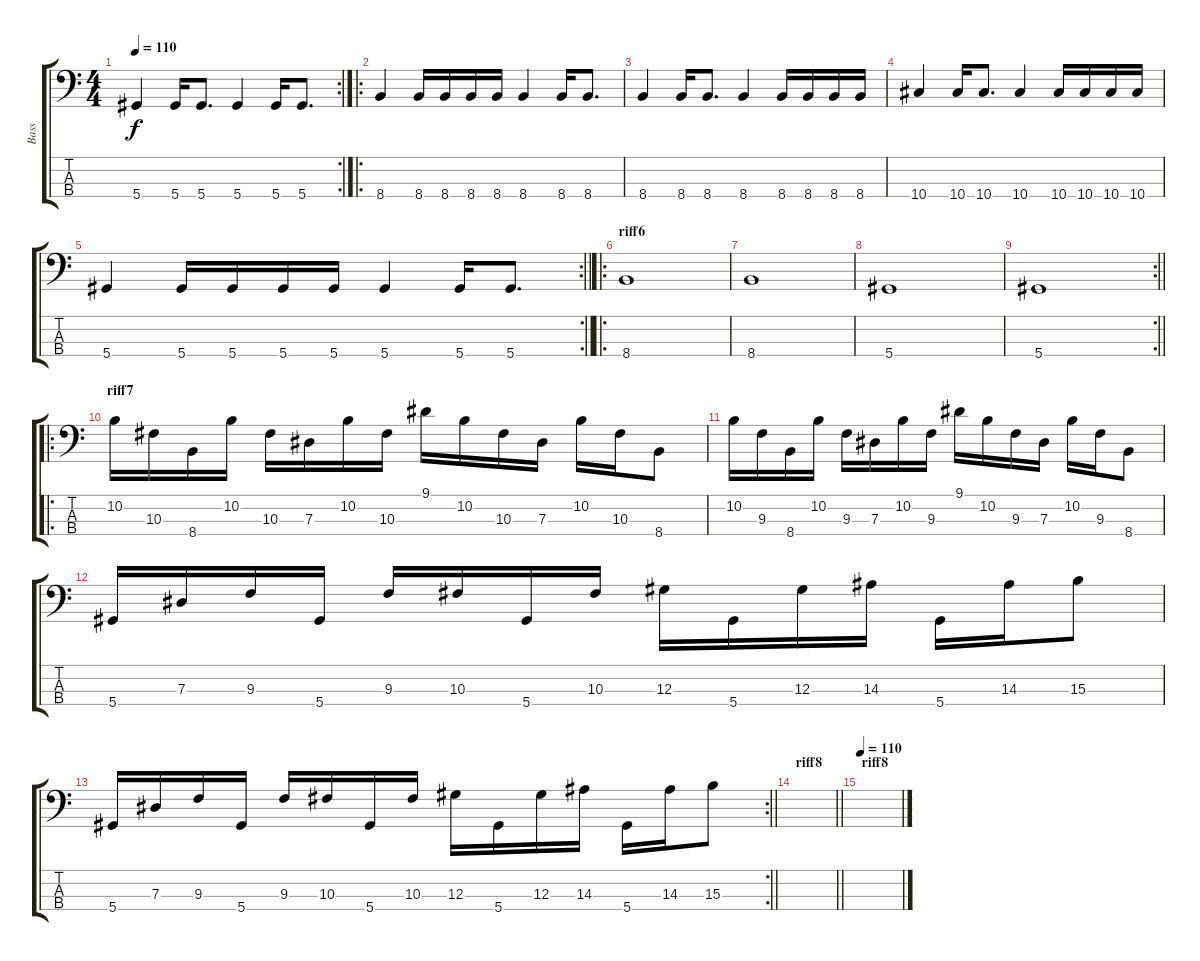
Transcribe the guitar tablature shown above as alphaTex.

\track ("Bass" "Bass") {instrument electricbassfinger}
\staff {score tabs}
\tuning (Gb2 Db2 Ab1 Eb1) {hide}
\rc 2
\ts (4 4)
\tempo 110
\clef f4
\ks c
5.4.4{dy f} 5.4.16 5.4.8{d} 5.4.4 5.4.16 5.4.8{d} |
\ro
8.4.4 8.4.16 8.4.16 8.4.16 8.4.16 8.4.4 8.4.16 8.4.8{d} |
8.4.4 8.4.16 8.4.8{d} 8.4.4 8.4.16 8.4.16 8.4.16 8.4.16 |
10.4.4 10.4.16 10.4.8{d} 10.4.4 10.4.16 10.4.16 10.4.16 10.4.16 |
\rc 2
\barLineRight lightlight
5.4.4 5.4.16 5.4.16 5.4.16 5.4.16 5.4.4 5.4.16 5.4.8{d} |
\ro
\section ("" "riff6")
8.4.1 |
8.4.1 |
5.4.1 |
\rc 2
\barLineRight lightlight
5.4.1 |
\ro
\section ("" "riff7")
10.2.16 10.3.16 8.4.16 10.2.16 10.3.16 7.3.16 10.2.16 10.3.16 9.1.16 10.2.16 10.3.16 7.3.16 10.2.16 10.3.16 8.4.8 |
10.2.16 9.3.16 8.4.16 10.2.16 9.3.16 7.3.16 10.2.16 9.3.16 9.1.16 10.2.16 9.3.16 7.3.16 10.2.16 9.3.16 8.4.8 |
5.4.16 7.3.16 9.3.16 5.4.16 9.3.16 10.3.16 5.4.16 10.3.16 12.3.16 5.4.16 12.3.16 14.3.16 5.4.16 14.3.16 15.3.8 |
\rc 2
\barLineRight lightlight
5.4.16 7.3.16 9.3.16 5.4.16 9.3.16 10.3.16 5.4.16 10.3.16 12.3.16 5.4.16 12.3.16 14.3.16 5.4.16 14.3.16 15.3.8 |
\section ("" "riff8")
\barLineRight lightlight
|
\section ("" "riff8")
\tempo 110
